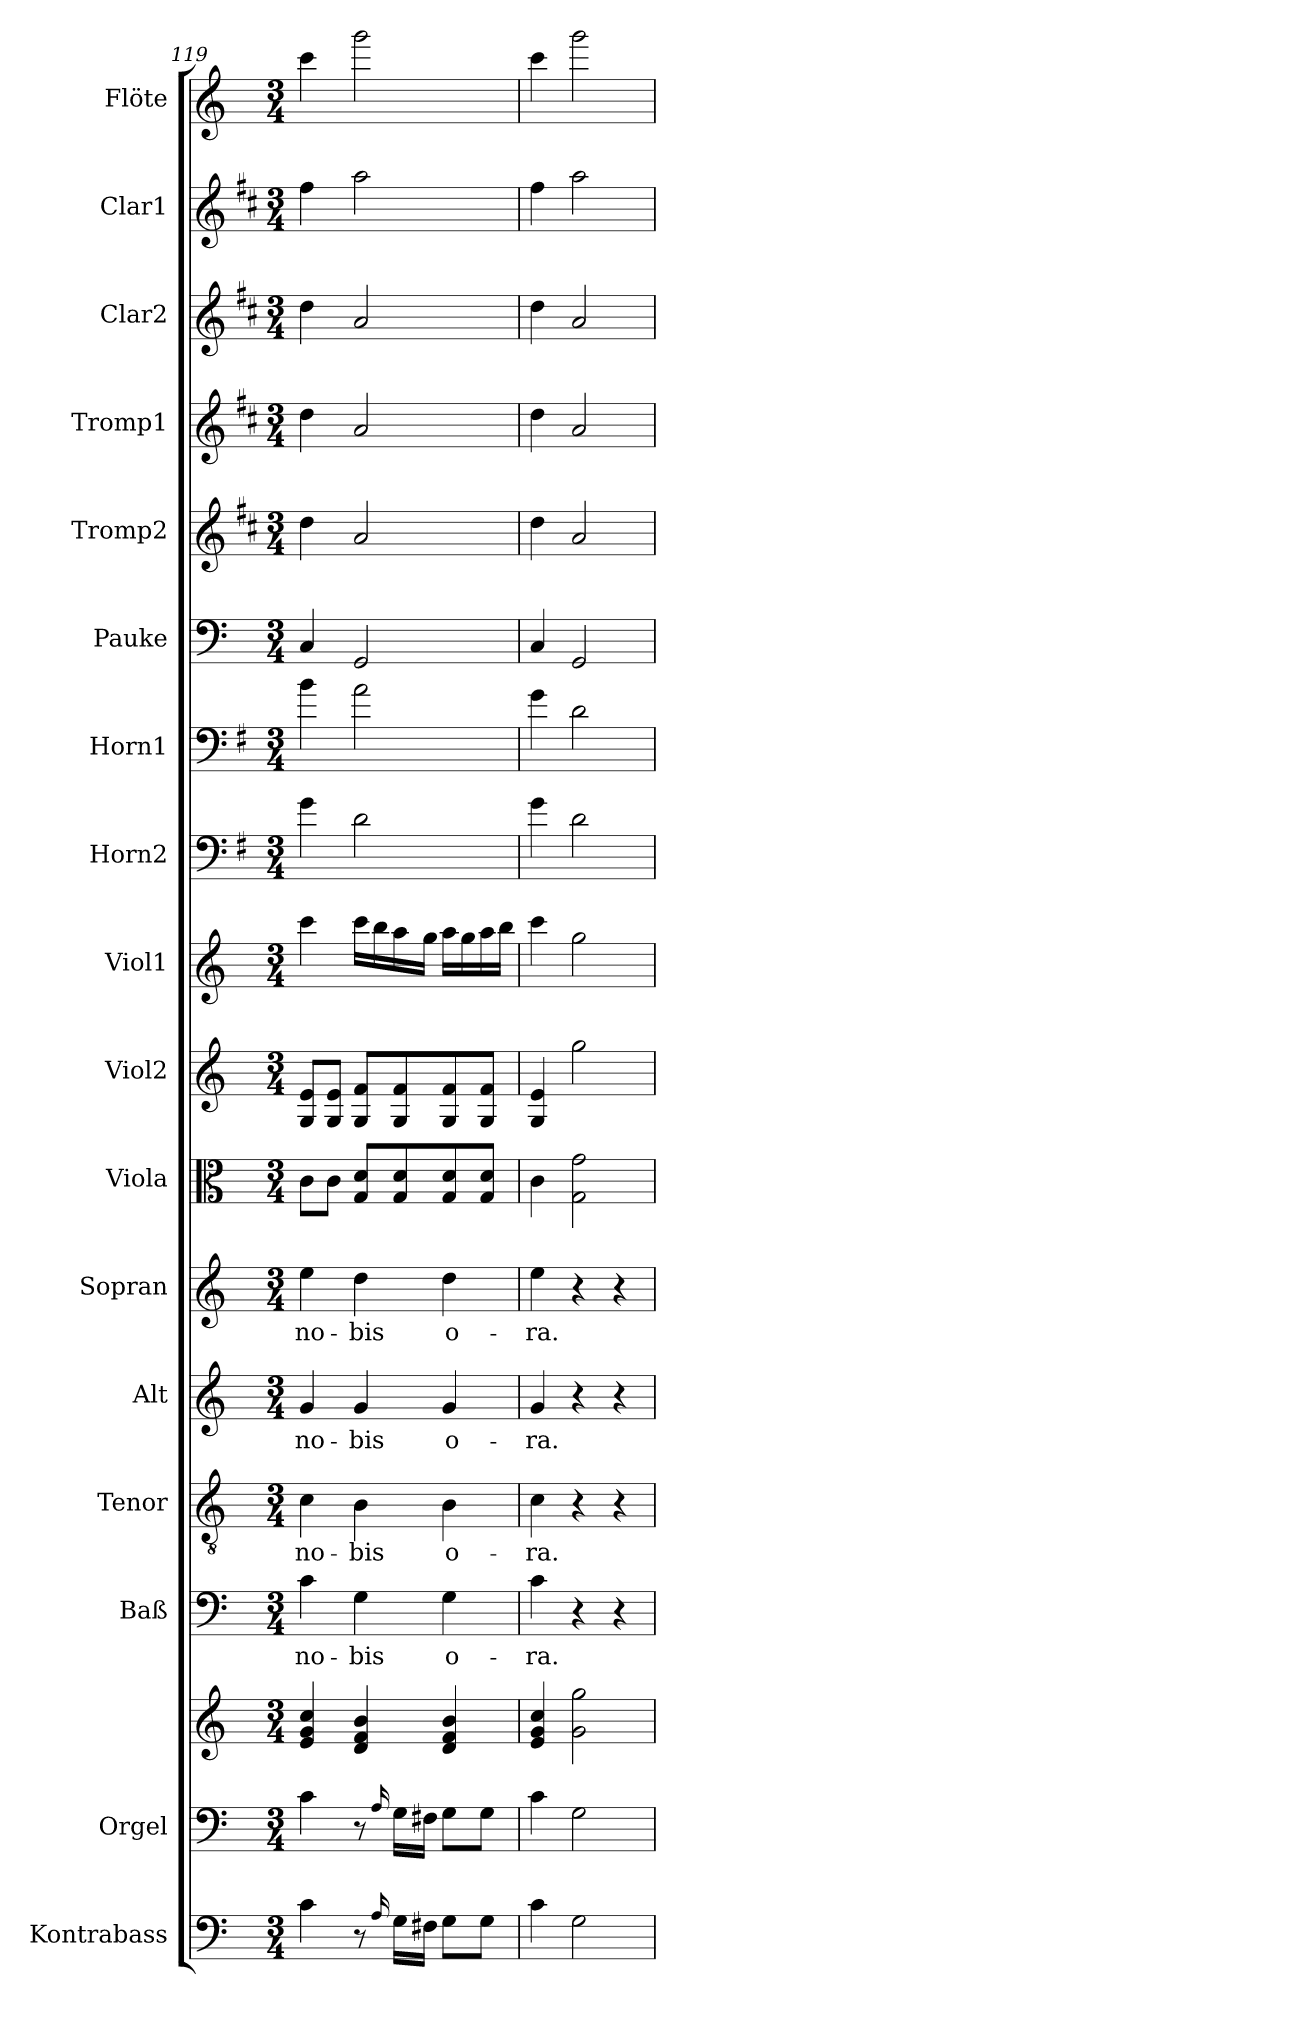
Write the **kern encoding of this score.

**kern	**kern	**kern	**kern	**text	**kern	**text	**kern	**text	**kern	**text	**kern	**kern	**kern	**kern	**kern	**kern	**kern	**kern	**kern	**kern	**kern
*part17	*part16	*part16	*part15	*part15	*part14	*part14	*part13	*part13	*part12	*part12	*part11	*part10	*part9	*part8	*part7	*part6	*part5	*part4	*part3	*part2	*part1
*staff18	*staff17	*staff16	*staff15	*staff15	*staff14	*staff14	*staff13	*staff13	*staff12	*staff12	*staff11	*staff10	*staff9	*staff8	*staff7	*staff6	*staff5	*staff4	*staff3	*staff2	*staff1
*I"Kontrabass	*I"Orgel	*	*I"Baß	*	*I"Tenor	*	*I"Alt	*	*I"Sopran	*	*I"Viola	*I"Viol2	*I"Viol1	*I"Horn2	*I"Horn1	*I"Pauke	*I"Tromp2	*I"Tromp1	*I"Clar2	*I"Clar1	*I"Flöte
*I'Kb	*	*	*I'B	*	*I'T	*	*I'A	*	*I'S	*	*I'Vla	*I'Vl2	*I'Vl1	*I'Hr2	*I'Hr1	*I'Pk	*I'Tr2	*I'Tr1	*I'Cl2	*I'Cl1	*I'Fl
!!LO:PB:g=z
*clefF4	*clefF4	*clefG2	*clefF4	*	*clefGv2	*	*clefG2	*	*clefG2	*	*clefC3	*clefG2	*clefG2	*clefF4	*clefF4	*clefF4	*clefG2	*clefG2	*clefG2	*clefG2	*clefG2
*ITrd7c12	*	*	*	*	*	*	*	*	*	*	*	*	*	*ITrd4c7	*ITrd4c7	*	*ITrd1c2	*ITrd1c2	*ITrd1c2	*ITrd1c2	*
*k[]	*k[]	*k[]	*k[]	*	*k[]	*	*k[]	*	*k[]	*	*k[]	*k[]	*k[]	*k[]	*k[]	*k[]	*k[]	*k[]	*k[]	*k[]	*k[]
*C:	*C:	*C:	*C:	*	*C:	*	*C:	*	*C:	*	*C:	*C:	*C:	*C:	*C:	*C:	*C:	*C:	*C:	*C:	*C:
*M3/4	*M3/4	*M3/4	*M3/4	*	*M3/4	*	*M3/4	*	*M3/4	*	*M3/4	*M3/4	*M3/4	*M3/4	*M3/4	*M3/4	*M3/4	*M3/4	*M3/4	*M3/4	*M3/4
=119	=119	=119	=119	=119	=119	=119	=119	=119	=119	=119	=119	=119	=119	=119	=119	=119	=119	=119	=119	=119	=119
!	!	!	!	!LO:LY:b	!	!LO:LY:b	!	!LO:LY:b	!	!LO:LY:b	!	!	!	!	!	!	!	!	!	!	!
4C\	4c\	4e/ 4g/ 4cc/	4c\	no-	4c\	no-	4g/	no-	4ee\	no-	8c\L	8G/ 8e/L	4ccc\	4c\	4e\	4C/	4cc\	4cc\	4cc\	4ee\	4ccc\
.	.	.	.	.	.	.	.	.	.	.	8c\J	8G/ 8e/J	.	.	.	.	.	.	.	.	.
!	!	!	!	!LO:LY:b	!	!LO:LY:b	!	!LO:LY:b	!	!LO:LY:b	!	!	!	!	!	!	!	!	!	!	!
8r	8r	4d/ 4f/ 4b/	4G\	-bis	4B\	-bis	4g/	-bis	4dd\	-bis	8G/ 8d/L	8G/ 8f/L	16ccc\LL	2G\	2d\	2GG/	2g/	2g/	2g/	2gg\	2ggg\
.	.	.	.	.	.	.	.	.	.	.	.	.	16bb\	.	.	.	.	.	.	.	.
16qqAA/	16qqA/	.	.	.	.	.	.	.	.	.	.	.	.	.	.	.	.	.	.	.	.
16GG\LL	16G\LL	.	.	.	.	.	.	.	.	.	8G/ 8d/	8G/ 8f/	16aa\	.	.	.	.	.	.	.	.
16FF#X\JJ	16F#X\JJ	.	.	.	.	.	.	.	.	.	.	.	16gg\JJ	.	.	.	.	.	.	.	.
!	!	!	!	!LO:LY:b	!	!LO:LY:b	!	!LO:LY:b	!	!LO:LY:b	!	!	!	!	!	!	!	!	!	!	!
8GG\L	8G\L	4d/ 4f/ 4b/	4G\	o-	4B\	o-	4g/	o-	4dd\	o-	8G/ 8d/	8G/ 8f/	16aa\LL	.	.	.	.	.	.	.	.
.	.	.	.	.	.	.	.	.	.	.	.	.	16gg\	.	.	.	.	.	.	.	.
8GG\J	8G\J	.	.	.	.	.	.	.	.	.	8G/ 8d/J	8G/ 8f/J	16aa\	.	.	.	.	.	.	.	.
.	.	.	.	.	.	.	.	.	.	.	.	.	16bb\JJ	.	.	.	.	.	.	.	.
=120	=120	=120	=120	=120	=120	=120	=120	=120	=120	=120	=120	=120	=120	=120	=120	=120	=120	=120	=120	=120	=120
!	!	!	!	!LO:LY:b	!	!LO:LY:b	!	!LO:LY:b	!	!LO:LY:b	!	!	!	!	!	!	!	!	!	!	!
4C\	4c\	4e/ 4g/ 4cc/	4c\	-ra.	4c\	-ra.	4g/	-ra.	4ee\	-ra.	4c\	4G/ 4e/	4ccc\	4c\	4c\	4C/	4cc\	4cc\	4cc\	4ee\	4ccc\
2GG\	2G\	2g\ 2gg\	4r	.	4r	.	4r	.	4r	.	2G\ 2g\	2gg\	2gg\	2G\	2G\	2GG/	2g/	2g/	2g/	2gg\	2ggg\
.	.	.	4r	.	4r	.	4r	.	4r	.	.	.	.	.	.	.	.	.	.	.	.
=	=	=	=	=	=	=	=	=	=	=	=	=	=	=	=	=	=	=	=	=	=
*-	*-	*-	*-	*-	*-	*-	*-	*-	*-	*-	*-	*-	*-	*-	*-	*-	*-	*-	*-	*-	*-
